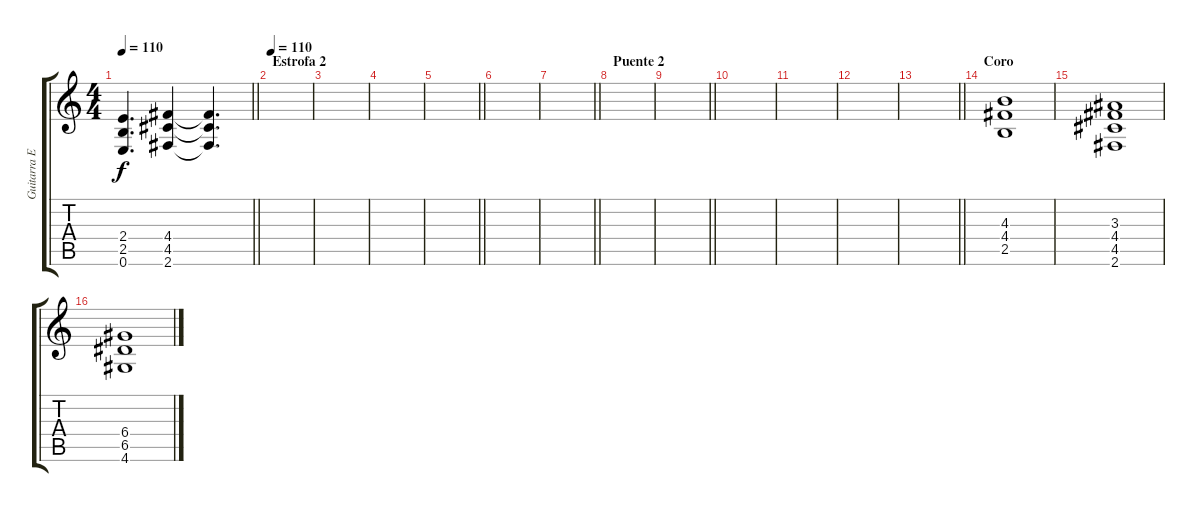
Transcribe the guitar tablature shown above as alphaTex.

\track ("Guitarra Extra" "Guitarra E") {instrument overdrivenguitar}
\staff {score tabs}
\tuning (E4 B3 G3 D3 A2 E2) {hide}
\ts (4 4)
\tempo 110
\clef g2
\barLineRight lightlight
\ks c
(2.4 2.5 0.6).4{d dy f} (4.4 4.5 2.6).4 (4.4{t} 4.5{t} 2.6{t}).4{d} |
\section ("" "Estrofa 2")
\tempo 110
|
|
|
\barLineRight lightlight
|
|
\barLineRight lightlight
|
\section ("" "Puente 2")
|
\barLineRight lightlight
|
|
|
|
\barLineRight lightlight
|
\section ("" "Coro")
(4.3 4.4 2.5).1 |
(3.3 4.4 4.5 2.6).1 |
(6.4 6.5 4.6).1
